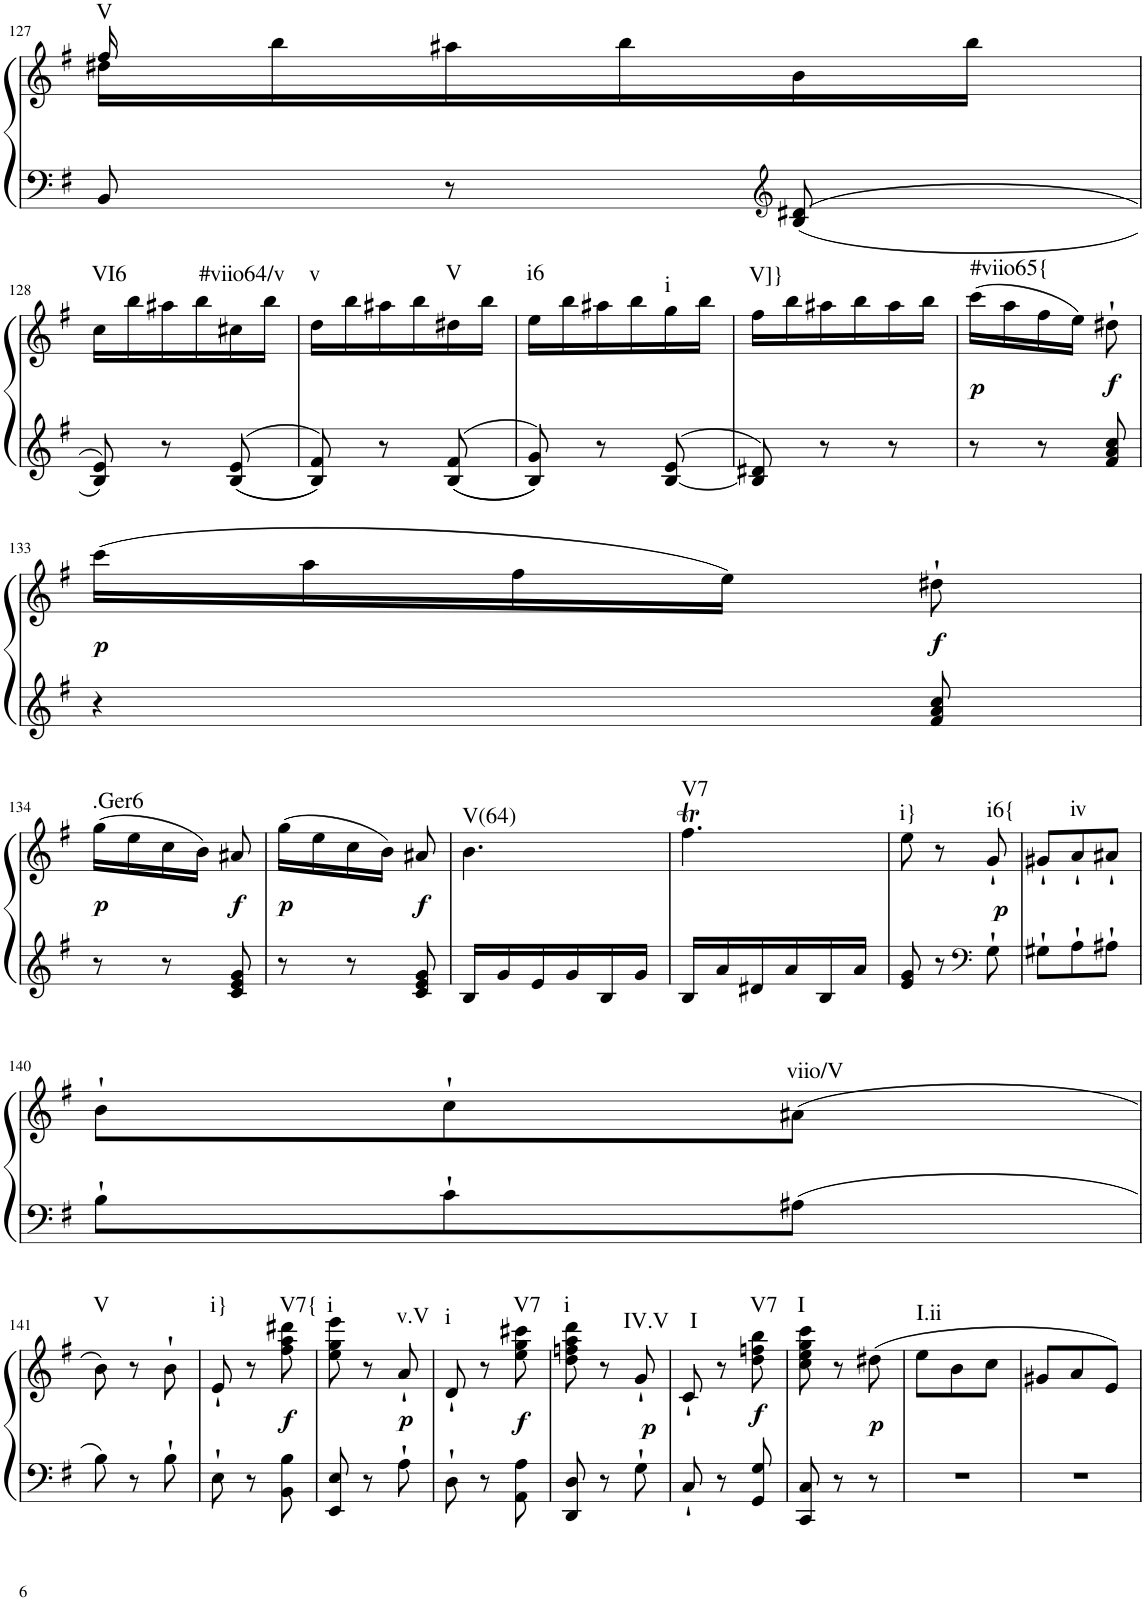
**kern	**kern	**dynam	**harte
*part1	*part1	*part1	*part1
*staff2	*staff1	*staff1/2	*
*I"Klavier linke Hand	*	*	*
!!LO:PB:g=z
*clefF4	*clefG2	*	*
*k[f#]	*k[f#]	*	*
*M3/8	*M3/8	*	*
=127	=127	=127	=127
*	*^	*	*
!	!	!	!	!LO:H:kt=V
8BB/	16ff#/	16dd#X\LL	.	N
.	16ryy	16bb\	.	.
8r	8ryy	16aa#X\	.	.
.	.	16bb\	.	.
*clefG2	*	*	*	*
8B/ 8d#X/	8ryy	16b\	.	.
.	.	16bb\JJ	.	.
!!LO:LB:g=z
=128	=128	=128	=128	=128
!	!	!	!	!LO:H:kt=VI6
*	*v	*v	*	*
8B/ 8e/	16cc\LL	.	N
.	16bb\	.	.
8r	16aa#X\	.	.
.	16bb\	.	.
8B/ 8e/	16cc#X\	.	.
!	!	!	!LO:H:kt=#viio64/v
.	16bb\JJ	.	N
=129	=129	=129	=129
!	!	!	!LO:H:kt=v
8B/ 8f#/	16dd\LL	.	N
.	16bb\	.	.
8r	16aa#X\	.	.
.	16bb\	.	.
!	!	!	!LO:H:kt=V
8B/ 8f#/	16dd#X\	.	N
.	16bb\JJ	.	.
=130	=130	=130	=130
!	!	!	!LO:H:kt=i6
8B/ 8g/	16ee\LL	.	N
.	16bb\	.	.
8r	16aa#X\	.	.
.	16bb\	.	.
!	!	!	!LO:H:kt=i
[8B/ 8e/	16gg\	.	N
.	16bb\JJ	.	.
=131	=131	=131	=131
!	!	!	!LO:H:kt=V]}
8B/] 8d#X/	16ff#\LL	.	N
.	16bb\	.	.
8r	16aa#X\	.	.
.	16bb\	.	.
8r	16aa#\	.	.
.	16bb\JJ	.	.
=132	=132	=132	=132
!	!	!LO:DY:b	!LO:H:kt=#viio65{
8r	(16ccc\LL	p	N
.	16aa\	.	.
8r	16ff#\	.	.
.	16ee\JJ)	.	.
!	!	!LO:DY:b	!
8f#/ 8a/ 8cc/	8dd#X`\	f	.
!!LO:LB:g=z
=133	=133	=133	=133
!	!	!LO:DY:b	!
4r	(16ccc\LL	p	.
.	16aa\	.	.
.	16ff#\	.	.
.	16ee\JJ)	.	.
!	!	!LO:DY:b	!
8f#/ 8a/ 8cc/	8dd#X`\	f	.
!!LO:LB:g=z
=134	=134	=134	=134
!	!	!LO:DY:b	!LO:H:kt=.Ger6
8r	(16gg\LL	p	N
.	16ee\	.	.
8r	16cc\	.	.
.	16b\JJ)	.	.
!	!	!LO:DY:b	!
8c/ 8e/ 8g/	8a#X/	f	.
=135	=135	=135	=135
!	!	!LO:DY:b	!
8r	(16gg\LL	p	.
.	16ee\	.	.
8r	16cc\	.	.
.	16b\JJ)	.	.
!	!	!LO:DY:b	!
8c/ 8e/ 8g/	8a#X/	f	.
=136	=136	=136	=136
!	!	!	!LO:H:kt=V(64)
16B/LL	4.b\	.	N
16g/	.	.	.
16e/	.	.	.
16g/	.	.	.
16B/	.	.	.
16g/JJ	.	.	.
=137	=137	=137	=137
!	!	!	!LO:H:kt=V7
16B/LL	4.ff#t\	.	N
16a/	.	.	.
16d#X/	.	.	.
16a/	.	.	.
16B/	.	.	.
16a/JJ	.	.	.
=138	=138	=138	=138
!	!	!	!LO:H:kt=i}
8e/ 8g/	8ee\	.	N
8r	8r	.	.
*clefF4	*	*	*
!	!	!LO:DY:a=2	!LO:H:kt=i6{
8G`\	8g`/	p	N
=139	=139	=139	=139
8G#X`\L	8g#X`/L	.	.
!	!	!	!LO:H:kt=iv
8A`\	8a`/	.	N
8A#X`\J	8a#X`/J	.	.
!!LO:LB:g=z
=140	=140	=140	=140
8B`\L	8b`\L	.	.
8c`\	8cc`\	.	.
!	!	!	!LO:H:kt=viio/V
8A#X\J	(8a#X\J	.	N
!!LO:LB:g=z
=141	=141	=141	=141
!	!	!	!LO:H:kt=V
8B\	8b\)	.	N
8r	8r	.	.
8B`\	8b`\	.	.
=142	=142	=142	=142
!	!	!	!LO:H:kt=i}
8E`\	8e`/	.	N
8r	8r	.	.
!	!	!LO:DY:b	!LO:H:kt=V7{
8BB\ 8B\	8ff#\ 8aa\ 8ddd#X\	f	N
=143	=143	=143	=143
!	!	!	!LO:H:kt=i
8EE/ 8E/	8ee\ 8gg\ 8eee\	.	N
8r	8r	.	.
!	!	!LO:DY:b	!LO:H:kt=v.V
8A`\	8a`/	p	N
=144	=144	=144	=144
!	!	!	!LO:H:kt=i
8D`\	8d`/	.	N
8r	8r	.	.
!	!	!LO:DY:b	!LO:H:kt=V7
8AA\ 8A\	8ee\ 8gg\ 8ccc#X\	f	N
=145	=145	=145	=145
!	!	!	!LO:H:kt=i
8DD/ 8D/	8dd\ 8ffn\ 8aa\ 8ddd\	.	N
8r	8r	.	.
!	!	!LO:DY:a=2	!LO:H:kt=IV.V
8G`\	8g`/	p	N
=146	=146	=146	=146
!	!	!	!LO:H:kt=I
8C`/	8c`/	.	N
8r	8r	.	.
!	!	!LO:DY:b	!LO:H:kt=V7
8GG/ 8G/	8dd\ 8ffn\ 8bb\	f	N
=147	=147	=147	=147
!	!	!	!LO:H:kt=I
8CC/ 8C/	8cc\ 8ee\ 8gg\ 8ccc\	.	N
8r	8r	.	.
!	!	!LO:DY:b	!
8r	(8dd#X\	p	.
=148	=148	=148	=148
!	!	!	!LO:H:kt=I.ii
4.r	8ee\L	.	N
.	8b\	.	.
.	8cc\J	.	.
=149	=149	=149	=149
4.r	8g#X/L	.	.
.	8a/	.	.
.	8e/J)	.	.
=	=	=	=
*-	*-	*-	*-
